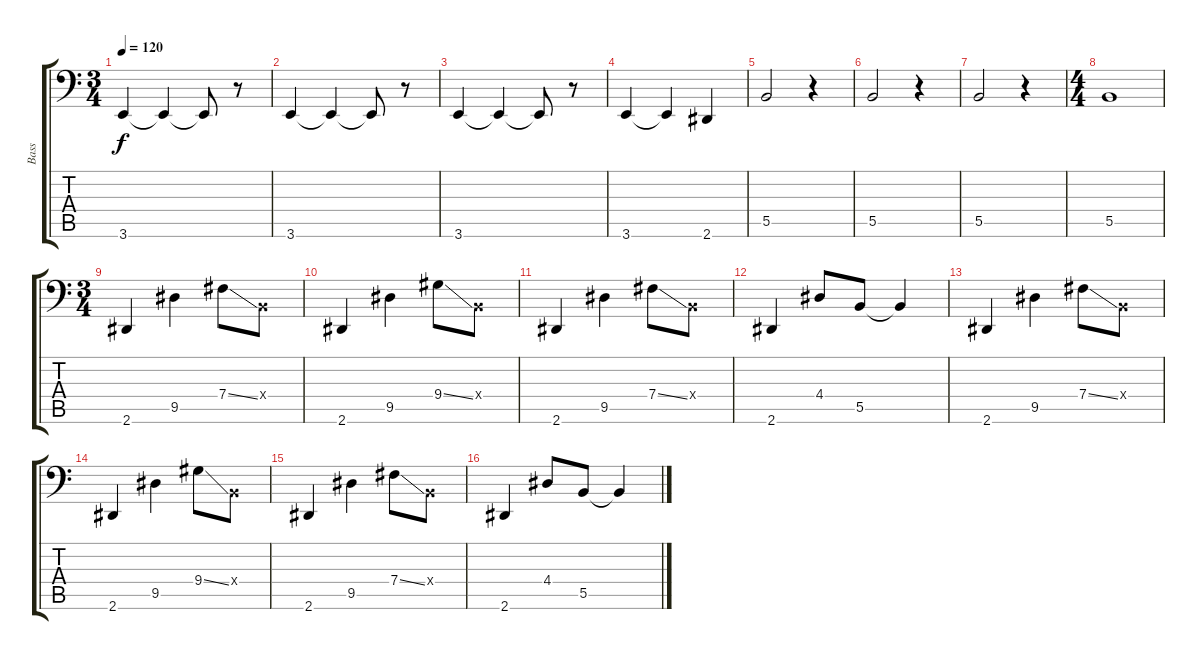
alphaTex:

\track ("Bass" "Bass") {instrument electricbassfinger}
\staff {score tabs}
\tuning (Db3 Ab2 E2 B1 Gb1 Db1) {hide}
\ts (3 4)
\tempo 120
\clef f4
\ks c
3.6.4{dy f} 3.6{t}.4 3.6{t}.8 r.8 |
3.6.4 3.6{t}.4 3.6{t}.8 r.8 |
3.6.4 3.6{t}.4 3.6{t}.8 r.8 |
3.6.4 3.6{t}.4 2.6.4 |
5.5.2 r.4 |
5.5.2 r.4 |
5.5.2 r.4 |
\ts (4 4)
5.5.1 |
\ts (3 4)
2.6.4 9.5.4 7.4{ss}.8 0.4{x}.8 |
2.6.4 9.5.4 9.4{ss}.8 0.4{x}.8 |
2.6.4 9.5.4 7.4{ss}.8 0.4{x}.8 |
2.6.4 4.4.8 5.5.8 5.5{t}.4 |
2.6.4 9.5.4 7.4{ss}.8 0.4{x}.8 |
2.6.4 9.5.4 9.4{ss}.8 0.4{x}.8 |
2.6.4 9.5.4 7.4{ss}.8 0.4{x}.8 |
2.6.4 4.4.8 5.5.8 5.5{t}.4
